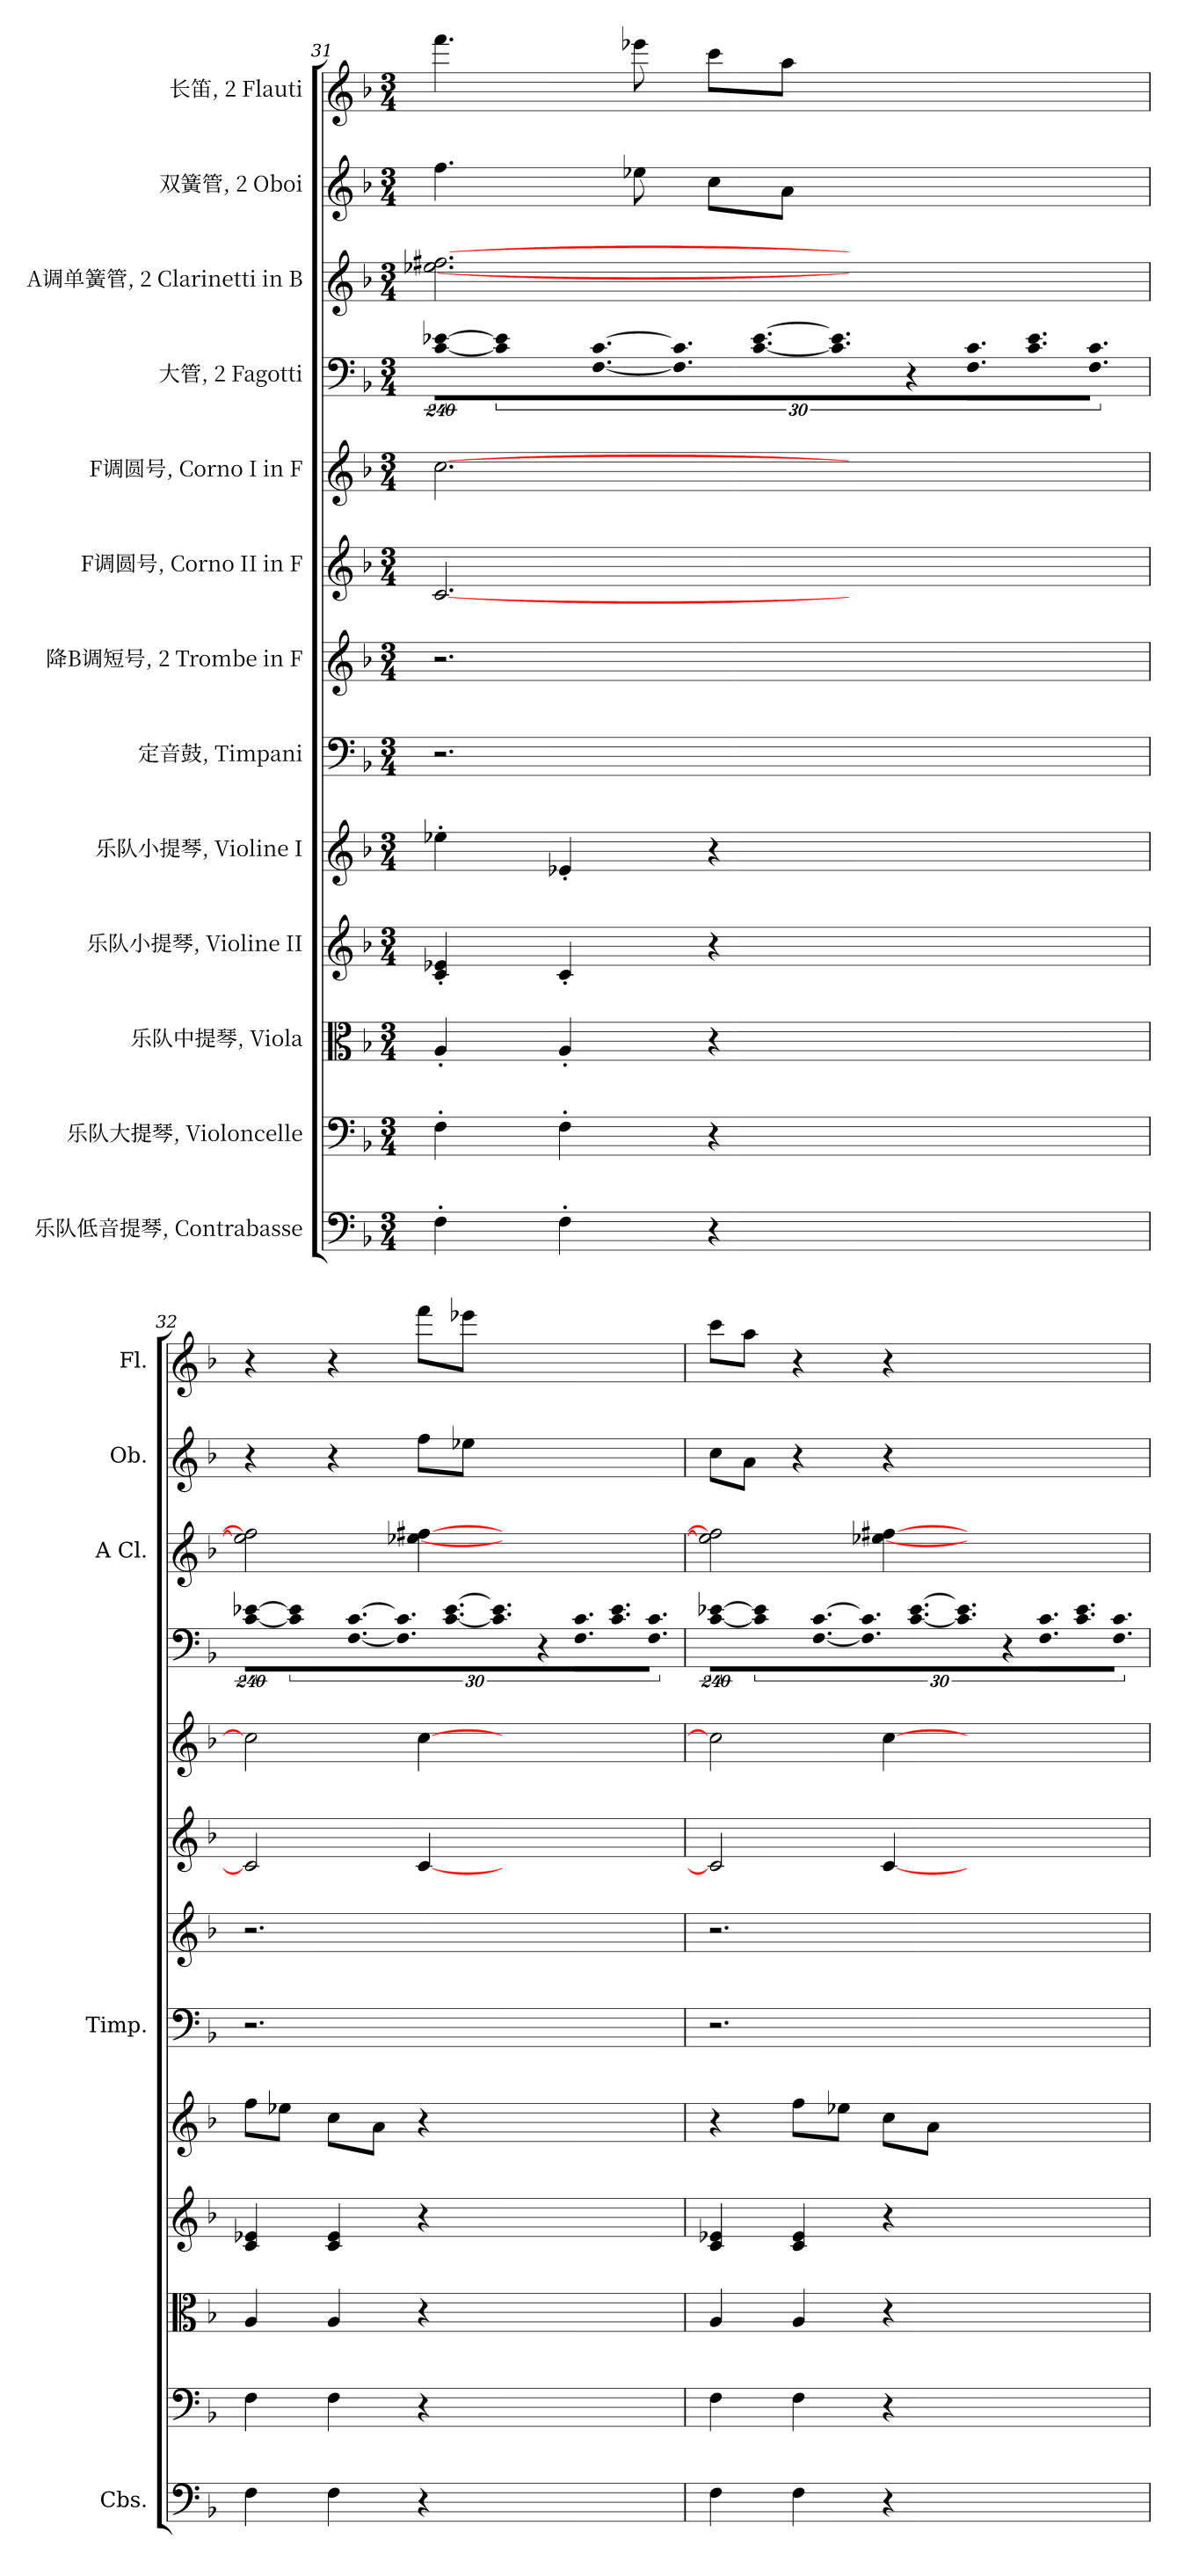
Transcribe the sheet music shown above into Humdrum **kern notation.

**kern	**kern	**kern	**kern	**kern	**kern	**kern	**kern	**kern	**kern	**kern	**kern	**kern
*part13	*part12	*part11	*part10	*part9	*part8	*part7	*part6	*part5	*part4	*part3	*part2	*part1
*staff13	*staff12	*staff11	*staff10	*staff9	*staff8	*staff7	*staff6	*staff5	*staff4	*staff3	*staff2	*staff1
*I"乐队低音提琴, Contrabasse	*I"乐队大提琴, Violoncelle	*I"乐队中提琴, Viola	*I"乐队小提琴, Violine II	*I"乐队小提琴, Violine I	*I"定音鼓, Timpani	*I"降B调短号, 2 Trombe in F	*I"F调圆号, Corno II in F	*I"F调圆号, Corno I in F	*I"大管, 2 Fagotti	*I"A调单簧管, 2 Clarinetti in B	*I"双簧管, 2 Oboi	*I"长笛, 2 Flauti
*I'Cbs.	*	*	*	*	*I'Timp.	*	*	*	*	*I'A Cl.	*I'Ob.	*I'Fl.
*clefF4	*clefF4	*clefC3	*clefG2	*clefG2	*clefF4	*clefG2	*clefG2	*clefG2	*clefF4	*clefG2	*clefG2	*clefG2
*ITrd7c12	*	*	*	*	*	*ITrd1c2	*ITrd4c7	*ITrd4c7	*	*ITrd2c3	*	*
*k[b-]	*k[b-]	*k[b-]	*k[b-]	*k[b-]	*k[b-]	*k[b-e-a-]	*k[b-e-]	*k[b-e-]	*k[b-]	*k[f#c#]	*k[b-]	*k[b-]
*M3/4	*M3/4	*M3/4	*M3/4	*M3/4	*M3/4	*M3/4	*M3/4	*M3/4	*M3/4	*M3/4	*M3/4	*M3/4
*MM95	*MM95	*MM95	*MM95	*MM95	*MM95	*MM95	*MM95	*MM95	*MM95	*MM95	*MM95	*MM95
=31	=31	=31	=31	=31	=31	=31	=31	=31	=31	=31	=31	=31
!	!	!	!	!	!	!	!	!	!LO:N:vis=8	!	!	!
4FF'\	4F'\	4A'/	4c/' 4e-X/'	4ee-X'\	2.r	2.r	[2.F/	[2.f\	[960%137c\ [960%137e-X\L	[2.ccn\ [2.dd#X\	4.ff\	4.fff\
!	!	!	!	!	!	!	!	!	!LO:N:vis=256%9	!	!	!
.	.	.	.	.	.	.	.	.	960%17c\] 960%17e-\]KLL	.	.	.
.	.	.	.	.	.	.	.	.	1920ryy	.	.	.
!	!	!	!	!	!	!	!	!	!LO:N:vis=32.	!	!	!
.	.	.	.	.	.	.	.	.	[1920%103F\ [1920%103c\	.	.	.
!	!	!	!	!	!	!	!	!	!LO:N:vis=32.	!	!	!
.	.	.	.	.	.	.	.	.	1920%103F\] 1920%103c\]	.	.	.
4FF'\	4F'\	4A'/	4c'/	4e-X'/	.	.	.	.	.	.	.	.
!	!	!	!	!	!	!	!	!	!LO:N:vis=32.	!	!	!
.	.	.	.	.	.	.	.	.	[1920%103c\ [1920%103e-\	.	.	.
!	!	!	!	!	!	!	!	!	!LO:N:vis=32.	!	!	!
.	.	.	.	.	.	.	.	.	1920%103c\] 1920%103e-\]JJJ	.	.	.
.	.	.	.	.	.	.	.	.	.	.	8ee-X\	8eee-X\
!	!	!	!	!	!	!	!	!	!LO:N:vis=32.	!	!	!
.	.	.	.	.	.	.	.	.	1920%103r	.	.	.
!	!	!	!	!	!	!	!	!	!LO:N:vis=16.	!	!	!
.	.	.	.	.	.	.	.	.	960%103F\ 960%103c\LL	.	.	.
*	*	*	*	*	*	*	*	*	*	*	*	*MM107
4r	4r	4r	4r	4r	.	.	.	.	.	.	8cc\L	8ccc\L
!	!	!	!	!	!	!	!	!	!LO:N:vis=16.	!	!	!
.	.	.	.	.	.	.	.	.	960%103c\ 960%103e-\	.	.	.
.	.	.	.	.	.	.	.	.	.	.	8a\J	8aa\J
!	!	!	!	!	!	!	!	!	!LO:N:vis=16.	!	!	!
.	.	.	.	.	.	.	.	.	960%103F\ 960%103c\JJ	.	.	.
960ryy	960ryy	960ryy	960ryy	960ryy	960ryy	960ryy	960ryy	960ryy	.	960ryy	960ryy	960ryy
!!LO:PB:g=z
=32	=32	=32	=32	=32	=32	=32	=32	=32	=32	=32	=32	=32
*	*	*	*	*	*	*	*	*	*	*	*	*MM96
!	!	!	!	!	!	!	!	!	!LO:N:vis=8	!	!	!
4FF\	4F\	4A/	4c/ 4e-X/	8ff\L	2.r	2.r	2F/]	2f\]	[960%137c\ [960%137e-X\L	2cc\] 2dd#\]	4r	4r
.	.	.	.	8ee-X\J	.	.	.	.	.	.	.	.
!	!	!	!	!	!	!	!	!	!LO:N:vis=256%9	!	!	!
.	.	.	.	.	.	.	.	.	960%17c\] 960%17e-\]KLL	.	.	.
.	.	.	.	.	.	.	.	.	1920ryy	.	.	.
!	!	!	!	!	!	!	!	!	!LO:N:vis=32.	!	!	!
.	.	.	.	.	.	.	.	.	[1920%103F\ [1920%103c\	.	.	.
!	!	!	!	!	!	!	!	!	!LO:N:vis=32.	!	!	!
.	.	.	.	.	.	.	.	.	1920%103F\] 1920%103c\]	.	.	.
*	*	*	*	*	*	*	*	*	*	*	*	*MM102
4FF\	4F\	4A/	4c/ 4e-/	8cc\L	.	.	.	.	.	.	4r	4r
!	!	!	!	!	!	!	!	!	!LO:N:vis=32.	!	!	!
.	.	.	.	.	.	.	.	.	[1920%103c\ [1920%103e-\	.	.	.
!	!	!	!	!	!	!	!	!	!LO:N:vis=32.	!	!	!
.	.	.	.	.	.	.	.	.	1920%103c\] 1920%103e-\]JJJ	.	.	.
.	.	.	.	8a\J	.	.	.	.	.	.	.	.
!	!	!	!	!	!	!	!	!	!LO:N:vis=32.	!	!	!
.	.	.	.	.	.	.	.	.	1920%103r	.	.	.
!	!	!	!	!	!	!	!	!	!LO:N:vis=16.	!	!	!
.	.	.	.	.	.	.	.	.	960%103F\ 960%103c\LL	.	.	.
*	*	*	*	*	*	*	*	*	*	*	*	*MM106
4r	4r	4r	4r	4r	.	.	[4F/	[4f\	.	[4ccn\ [4dd#X\	8ff\L	8fff\L
!	!	!	!	!	!	!	!	!	!LO:N:vis=16.	!	!	!
.	.	.	.	.	.	.	.	.	960%103c\ 960%103e-\	.	.	.
.	.	.	.	.	.	.	.	.	.	.	8ee-X\J	8eee-X\J
!	!	!	!	!	!	!	!	!	!LO:N:vis=16.	!	!	!
.	.	.	.	.	.	.	.	.	960%103F\ 960%103c\JJ	.	.	.
960ryy	960ryy	960ryy	960ryy	960ryy	960ryy	960ryy	960ryy	960ryy	.	960ryy	960ryy	960ryy
=33	=33	=33	=33	=33	=33	=33	=33	=33	=33	=33	=33	=33
*	*	*	*	*	*	*	*	*	*	*	*	*MM96
!	!	!	!	!	!	!	!	!	!LO:N:vis=8	!	!	!
4FF\	4F\	4A/	4c/ 4e-X/	4r	2.r	2.r	2F/]	2f\]	[960%137c\ [960%137e-X\L	2cc\] 2dd#\]	8cc\L	8ccc\L
.	.	.	.	.	.	.	.	.	.	.	8a\J	8aa\J
!	!	!	!	!	!	!	!	!	!LO:N:vis=256%9	!	!	!
.	.	.	.	.	.	.	.	.	960%17c\] 960%17e-\]KLL	.	.	.
.	.	.	.	.	.	.	.	.	1920ryy	.	.	.
!	!	!	!	!	!	!	!	!	!LO:N:vis=32.	!	!	!
.	.	.	.	.	.	.	.	.	[1920%103F\ [1920%103c\	.	.	.
!	!	!	!	!	!	!	!	!	!LO:N:vis=32.	!	!	!
.	.	.	.	.	.	.	.	.	1920%103F\] 1920%103c\]	.	.	.
*	*	*	*	*	*	*	*	*	*	*	*	*MM100
4FF\	4F\	4A/	4c/ 4e-/	8ff\L	.	.	.	.	.	.	4r	4r
!	!	!	!	!	!	!	!	!	!LO:N:vis=32.	!	!	!
.	.	.	.	.	.	.	.	.	[1920%103c\ [1920%103e-\	.	.	.
!	!	!	!	!	!	!	!	!	!LO:N:vis=32.	!	!	!
.	.	.	.	.	.	.	.	.	1920%103c\] 1920%103e-\]JJJ	.	.	.
.	.	.	.	8ee-X\J	.	.	.	.	.	.	.	.
!	!	!	!	!	!	!	!	!	!LO:N:vis=32.	!	!	!
.	.	.	.	.	.	.	.	.	1920%103r	.	.	.
!	!	!	!	!	!	!	!	!	!LO:N:vis=16.	!	!	!
.	.	.	.	.	.	.	.	.	960%103F\ 960%103c\LL	.	.	.
*	*	*	*	*	*	*	*	*	*	*	*	*MM105
4r	4r	4r	4r	8cc\L	.	.	[4F/	[4f\	.	[4ccn\ [4dd#X\	4r	4r
!	!	!	!	!	!	!	!	!	!LO:N:vis=16.	!	!	!
.	.	.	.	.	.	.	.	.	960%103c\ 960%103e-\	.	.	.
.	.	.	.	8a\J	.	.	.	.	.	.	.	.
!	!	!	!	!	!	!	!	!	!LO:N:vis=16.	!	!	!
.	.	.	.	.	.	.	.	.	960%103F\ 960%103c\JJ	.	.	.
960ryy	960ryy	960ryy	960ryy	960ryy	960ryy	960ryy	960ryy	960ryy	.	960ryy	960ryy	960ryy
=	=	=	=	=	=	=	=	=	=	=	=	=
*-	*-	*-	*-	*-	*-	*-	*-	*-	*-	*-	*-	*-
